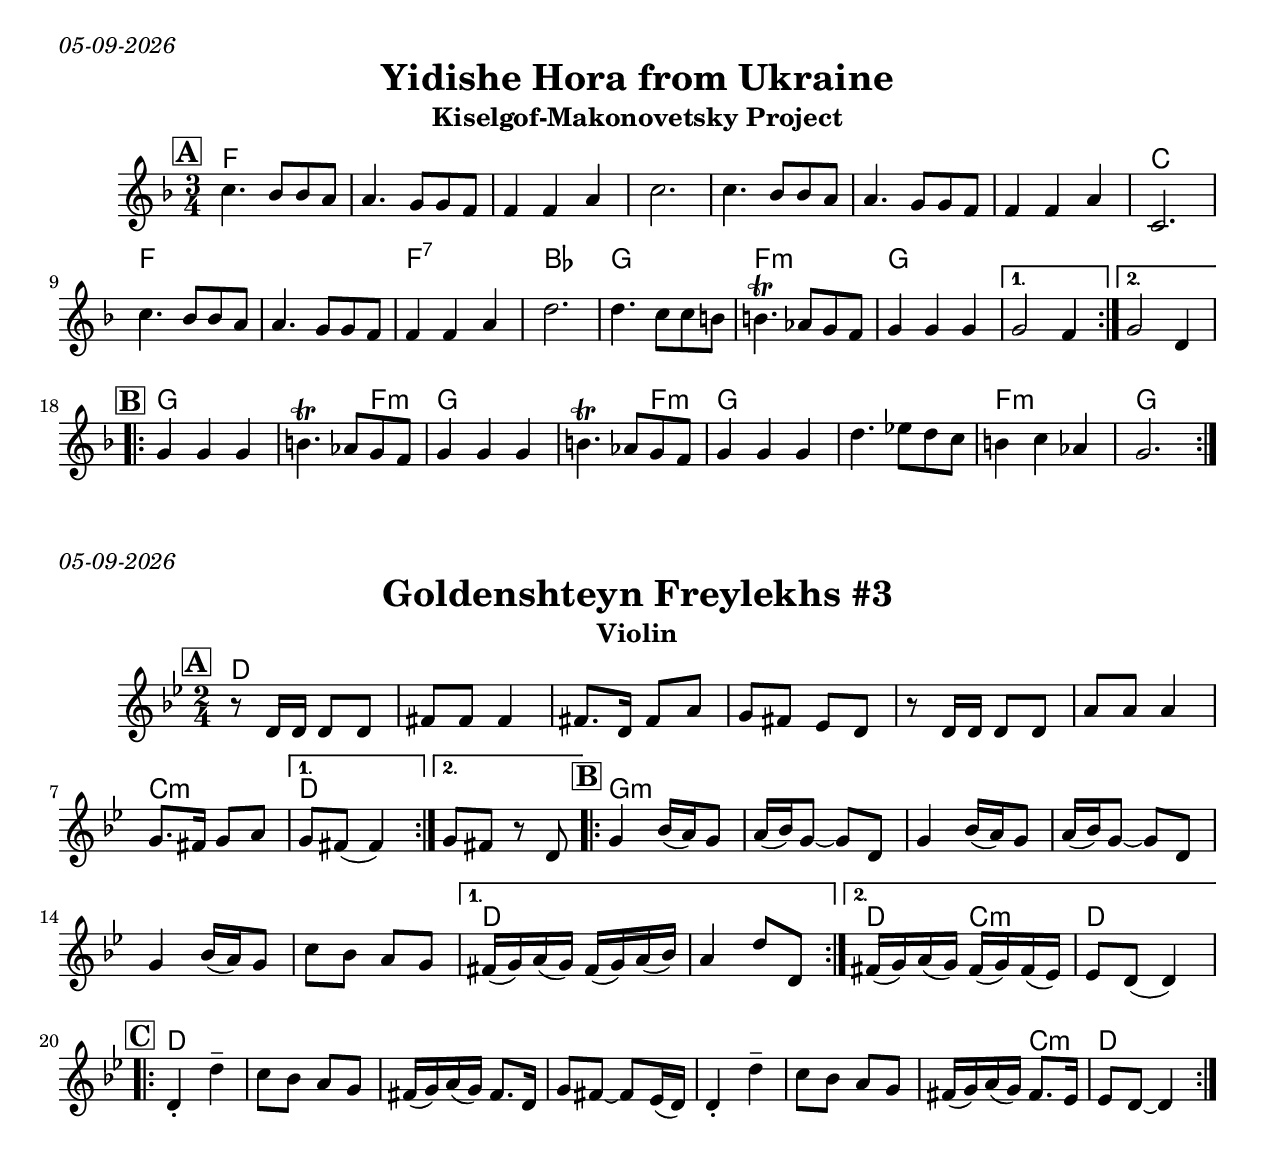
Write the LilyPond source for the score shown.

 \version "2.20.0"

\paper {
  print-all-headers = ##t
  #(set-paper-size "letter")
  %page-breaking = #ly:page-turn-breaking
}

\version "2.24.0"
\include "english.ly"
%\pointAndClickOff
\paper{
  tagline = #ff
  print-all-headers = ##t
  #(set-paper-size "letter")
}
date = #(strftime "%d-%m-%Y" (localtime (current-time)))

\markup{ \italic{ \date }  }

%\markup{ Got something to say? }

global = {
  \clef treble
  \key f \major
  \time 3/4
  \set Score.rehearsalMarkFormatter = #format-mark-box-alphabet
}

%#################################### Melody ########################
melody = \relative c'' {
  \global
  %\partial 4 g4    %lead in notes

  \repeat volta 2{
    \mark \default
   c4. bf8 bf a
   a4. g8 g f
   f4 f a
   c2.

   c4. bf8 bf a
   a4. g8 g f
   f4 f a
   c,2.

   c'4. bf8 bf a
   a4. g8 g f
   f4 f a
   d2.

   d4. c8 c b
   b4. \trill af8 g f
   g4 g g

  }
  \alternative {
    {g2 f4 }
    {g2 d4 }
  }

  \repeat volta 2{
    \mark \default
    g4 g g
    b4.\trill af8 g f
    g4 g g
    b4.\trill af8 g f

    g4 g g
    d'4. ef8 d c
    b4 c af
    g2.
  }


}
%################################# Lyrics #####################
%\addlyrics{ \set stanza = #"1. " }
%################################# Chords #######################
harmonies = \chordmode {
  f2.*7
  c2.
  f2.*2 f2.:7
  bf2.
  g2.
  f2.:m
  g2.*3

  %
  g4*5 f4:m
  g4*5 f4:m
  g2.*2
  f2.:m
  g2.
}

\score {
  % transpose score below
  %\transpose c d
  <<
    \new ChordNames {
      \set chordChanges = ##f
      \harmonies
    }
    \new Staff   \melody
  >>
  \header{
    title= "Yidishe Hora from Ukraine"
    subtitle="Kiselgof-Makonovetsky Project"
    composer= ""

    instrument =""
    arranger= ""
  }
  \midi{\tempo 4 = 120}
  \layout{indent = 1.0\cm}
}
%{
% more verses:
\markup{}
\markup {
  \font-size #2
  \fill-line {
    \hspace #0.1 % distance from left margin
    \column {
      \line { "1."
\column {
 ""
}
      }
      \hspace #0.2 % vertical distance between verses
      \line { "2."
\column {
""
}
      }
    }
    \hspace #0.1  % horiz. distance between columns
    \column {
      \line { "3."
\column {
 ""
}
      }
      \hspace #0.2 % distance between verses
      \line { "4."
\column {
""
}
      }
    }
    \hspace #0.1 % distance to right margin
  }
}

%}

\version "2.24.0"
\include "english.ly"
%\pointAndClickOff

\paper{
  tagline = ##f
  print-all-headers = ##t
  #(set-paper-size "letter")
}
date = #(strftime "%d-%m-%Y" (localtime (current-time)))

\markup{ \italic{ \date  }  }

%\markup{ Got something to say? }

%#################################### Melody ########################
melody = \relative c' {
  \clef treble
  \key g \minor
  \time 2/4
  \set Score.rehearsalMarkFormatter = #format-mark-box-alphabet

  %\partial 16*3 a16 d f   %lead in notes

  \repeat volta 2{
    \mark \default
    r8 d16 d d8 d
    fs8 fs fs4
    fs8. d16 fs8 a|
    g8 fs ef d

    r8 d16 d d8 d|
    a'8 a a4
    g8. fs16 g8 a|

  }
  \alternative { { g8 fs(fs4)}{g8 fs r d |} }

  \repeat volta 2{
    \mark \default
    g4   bf16(a) g8|
    a16(bf)g8~g d
    g4 bf16(a)g8|
    a16(bf)g8~g d

    g4 bf16(a)g8|
    c8 bf a g
  }
  \alternative {
    {
      fs16 (g)a(g) fs(g)a(bf)
      a4 d8 d,
    }
    {
      fs16(g)a(g)fs(g) fs(ef)
      ef8 d(d4)
    }
  }
  \repeat volta 2{
    \break
    \mark \default
    d4-.  d'--
    c8 bf a g
    fs16(g)a(g) fs8. d16|
    g8 fs~fs ef16(d)|

    d4-. d'--
    c8 bf a g
    fs16(g)a(g) fs8. ef16|
    ef8 d~d4|

  }
}
%################################# Lyrics #####################
%\addlyrics{  }
%################################# Chords #######################
harmonies = \chordmode {
  d2*6
  c2:m
  d2*2
  %b
  g2*6:m
  d4*4
  d4 c4:m
  d2
  %c
  d4*13
  c4:m
  d2
}

\score {
  <<
    \new ChordNames {
      \set chordChanges = ##f
      \harmonies
    }
    \new Staff
    \melody
  >>
  \header{
    title= "Goldenshteyn Freylekhs #3"
    subtitle=""
    composer= ""
    instrument = "Violin"
    arranger= ""
  }
  \midi{\tempo 4 = 120}
  \layout{indent = 1.0\cm}
}


%{
convert-ly (GNU LilyPond) 2.20.0  convert-ly: Processing `'...
Applying conversion: 2.19.2, 2.19.7, 2.19.11, 2.19.16, 2.19.22,
2.19.24, 2.19.28, 2.19.29, 2.19.32, 2.19.40, 2.19.46, 2.19.49,
2.19.80, 2.20.0
%}

%\include "../Freilachs-102.ly"

